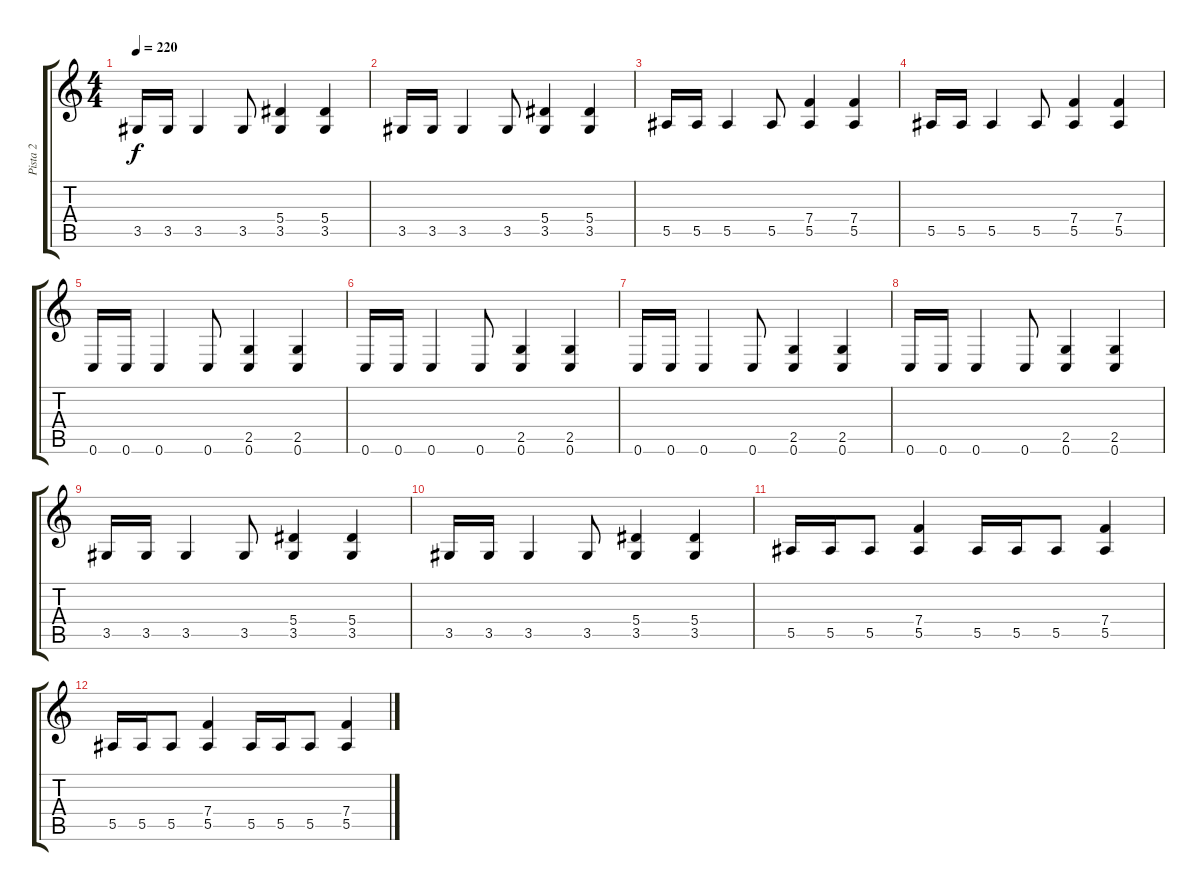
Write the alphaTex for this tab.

\track ("Pista 2" "Pista 2") {instrument distortionguitar}
\staff {score tabs}
\tuning (C4 G3 Eb3 Bb2 F2 C2) {hide}
\ts (4 4)
\tempo 220
\clef g2
\ks c
3.5.16{dy f} 3.5.16 3.5.4 3.5.8 (5.4 3.5).4 (5.4 3.5).4 |
3.5.16 3.5.16 3.5.4 3.5.8 (5.4 3.5).4 (5.4 3.5).4 |
5.5.16 5.5.16 5.5.4 5.5.8 (7.4 5.5).4 (7.4 5.5).4 |
5.5.16 5.5.16 5.5.4 5.5.8 (7.4 5.5).4 (7.4 5.5).4 |
0.6.16 0.6.16 0.6.4 0.6.8 (2.5 0.6).4 (2.5 0.6).4 |
0.6.16 0.6.16 0.6.4 0.6.8 (2.5 0.6).4 (2.5 0.6).4 |
0.6.16 0.6.16 0.6.4 0.6.8 (2.5 0.6).4 (2.5 0.6).4 |
0.6.16 0.6.16 0.6.4 0.6.8 (2.5 0.6).4 (2.5 0.6).4 |
3.5.16 3.5.16 3.5.4 3.5.8 (5.4 3.5).4 (5.4 3.5).4 |
3.5.16 3.5.16 3.5.4 3.5.8 (5.4 3.5).4 (5.4 3.5).4 |
5.5.16 5.5.16 5.5.8 (7.4 5.5).4 5.5.16 5.5.16 5.5.8 (7.4 5.5).4 |
5.5.16 5.5.16 5.5.8 (7.4 5.5).4 5.5.16 5.5.16 5.5.8 (7.4 5.5).4
